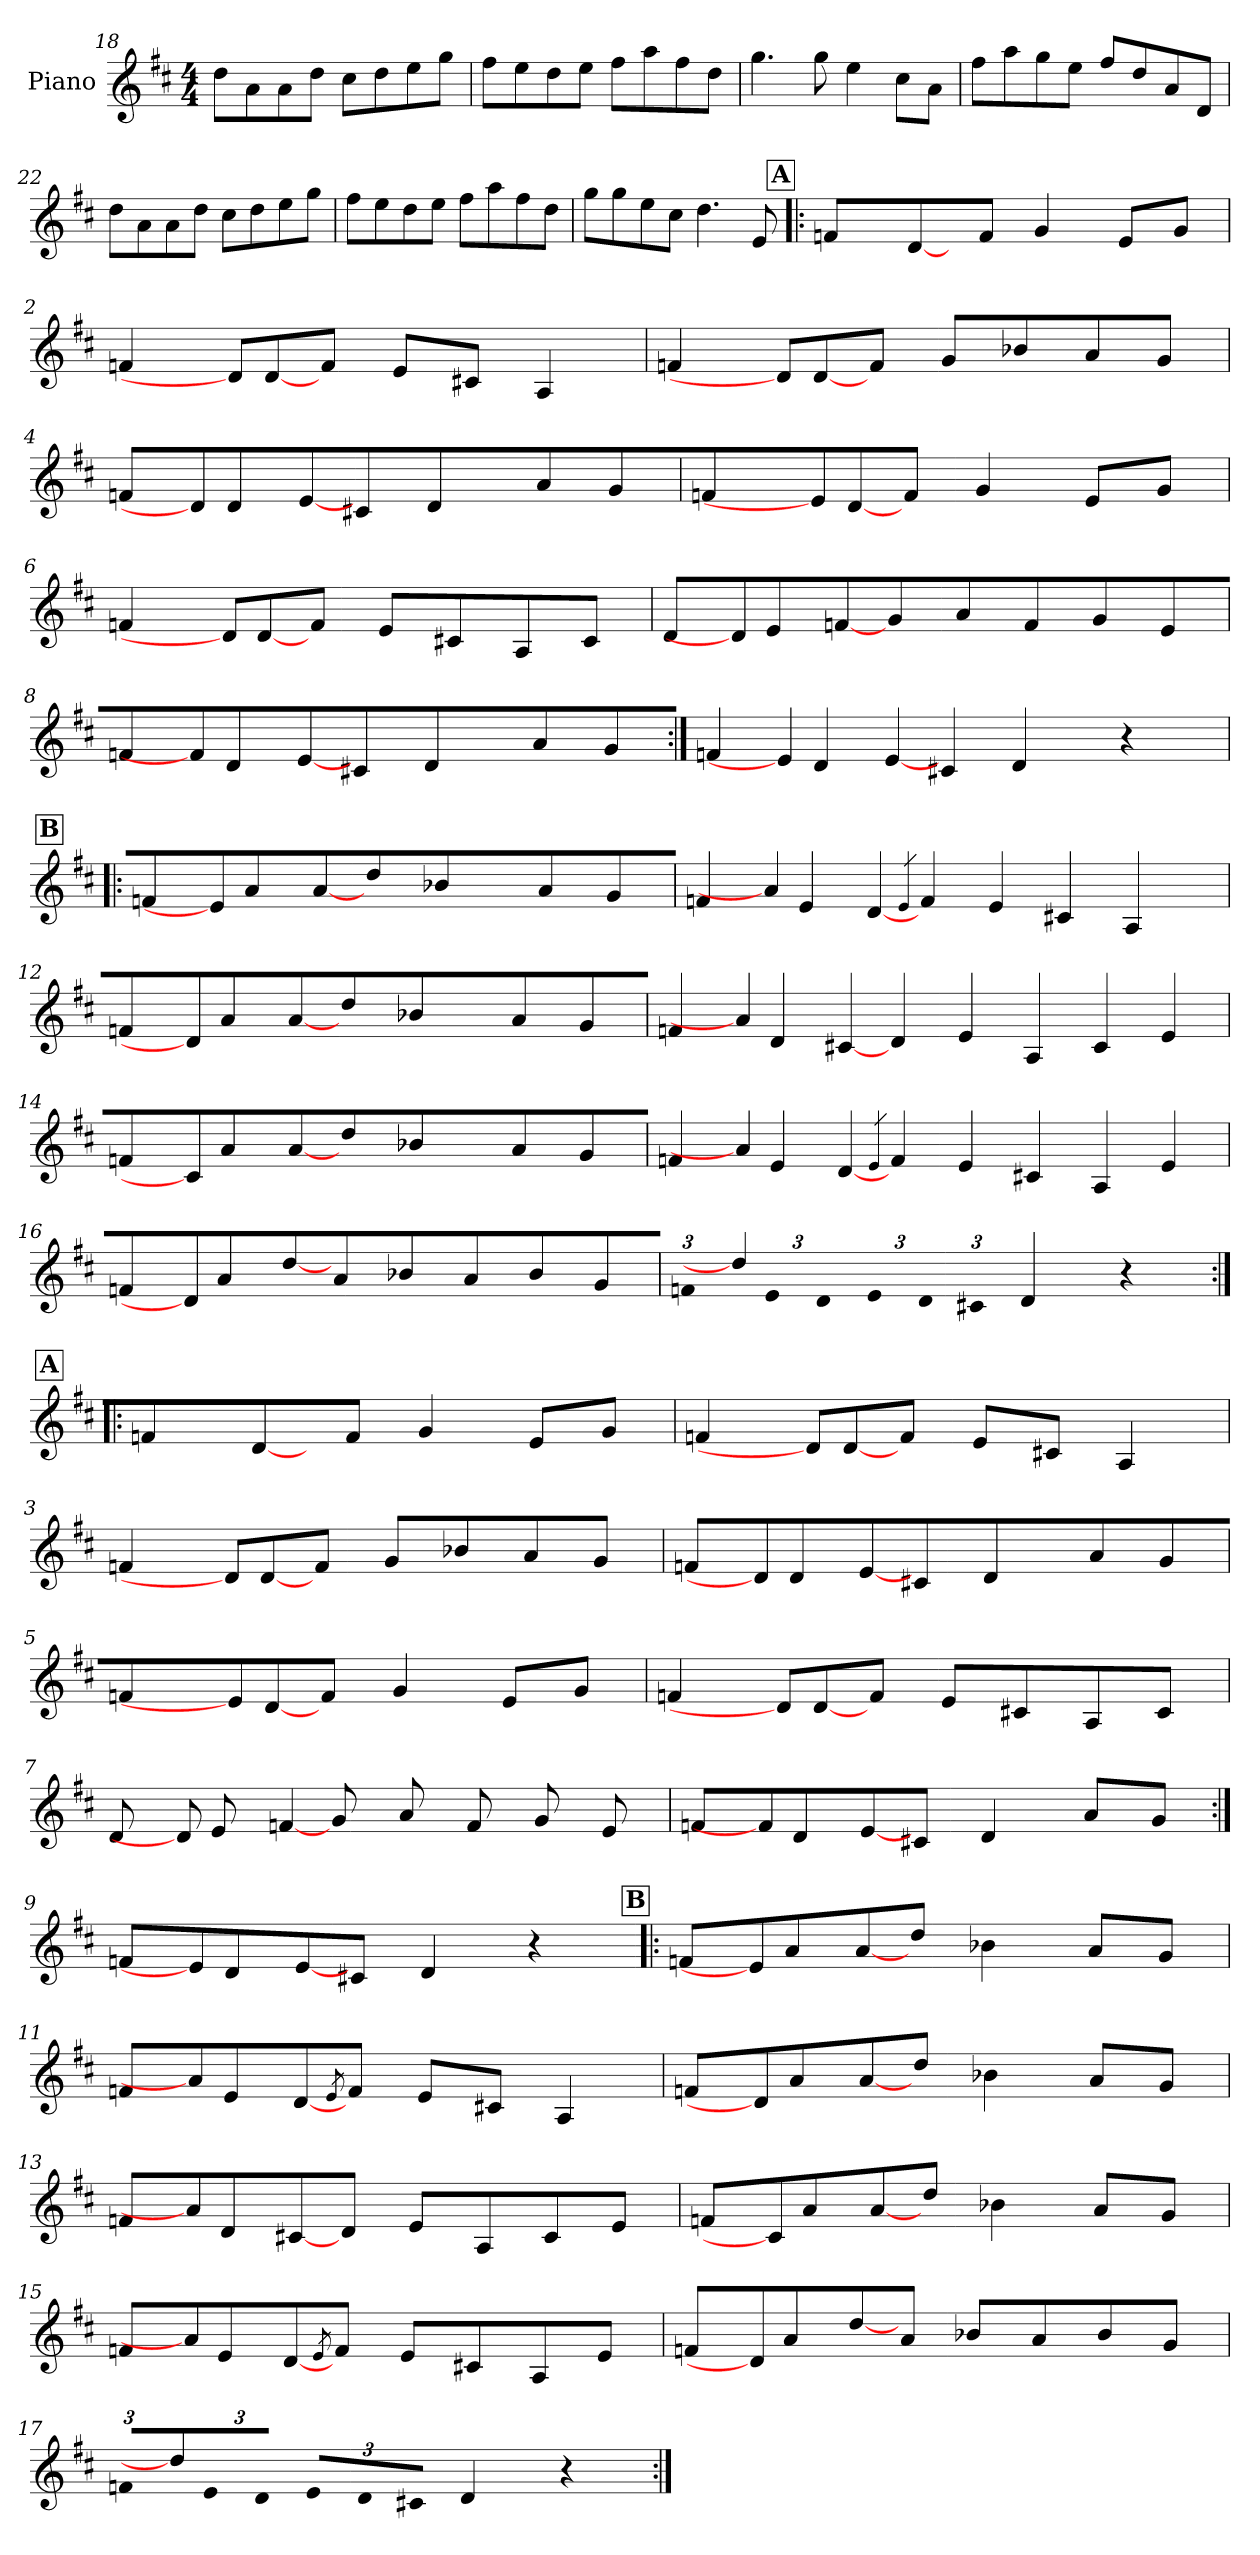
**kern
*part1
*staff1
*I"Piano
*I'Pno.
*clefG2
*k[f#c#]
*M4/4
=18
8dd\L
8a\
8a\
8dd\J
8cc#\L
8dd\
8ee\
8gg\J
=19
8ff#\L
8ee\
8dd\
8ee\J
8ff#\L
8aa\
8ff#\
8dd\J
=20
4.gg\
8gg\
4ee\
8cc#\L
8a\J
!!LO:LB:g=z
=21
8ff#\L
8aa\
8gg\
8ee\J
8ff#/L
8dd/
8a/
8d/J
=22
8dd\L
8a\
8a\
8dd\J
8cc#\L
8dd\
8ee\
8gg\J
=23
8ff#\L
8ee\
8dd\
8ee\J
8ff#\L
8aa\
8ff#\
8dd\J
=24
8gg\L
8gg\
8ee\
8cc#\J
4.dd\
8e/
!!LO:REH:place=s1:a:B:fs=14:t=A
=1!|:
!LO:N:vis=4
2.f/
[4d/
8ryy
!LO:N:vis=8
4.f/J
!LO:N:vis=4
2.g/
!LO:N:vis=8
4.e/L
!LO:N:vis=8
4.g/J
=2
!LO:N:vis=4
2.f/
8d/L]
[4d/
!LO:N:vis=8
4.f/J
!LO:N:vis=8
4.e/L
!LO:N:vis=8
4.c#X/J
!LO:N:vis=4
2.A/
=3
!LO:N:vis=4
2.f/
8d/L]
[4d/
!LO:N:vis=8
4.f/J
!LO:N:vis=8
4.g/L
!LO:N:vis=8
4.b-/
!LO:N:vis=8
4.a/
!LO:N:vis=8
4.g/J
=4
!LO:N:vis=8
4.f/L
8d/L]
!LO:N:vis=8
4.d/
[4e/
!LO:N:vis=8
4.c#X/J
!LO:N:vis=4
2.d/
!LO:N:vis=8
4.a/L
!LO:N:vis=8
4.g/J
!!LO:LB:g=z
=5
!LO:N:vis=4
2.f/
8e/]
[4d/
!LO:N:vis=8
4.f/J
!LO:N:vis=4
2.g/
!LO:N:vis=8
4.e/L
!LO:N:vis=8
4.g/J
=6
!LO:N:vis=4
2.f/
8d/L]
[4d/
!LO:N:vis=8
4.f/J
!LO:N:vis=8
4.e/L
!LO:N:vis=8
4.c#X/
!LO:N:vis=8
4.A/
!LO:N:vis=8
4.c#/J
=7
!LO:N:vis=8
4.d/L
8d/L]
!LO:N:vis=8
4.e/
[4f/
!LO:N:vis=8
4.g/J
!LO:N:vis=8
4.a/L
!LO:N:vis=8
4.f/
!LO:N:vis=8
4.g/
!LO:N:vis=8
4.e/J
=8
!LO:N:vis=8
4.f/L
8f/]
!LO:N:vis=8
4.d/
[4e/
!LO:N:vis=8
4.c#X/J
!LO:N:vis=4
2.d/
!LO:N:vis=8
4.a/L
!LO:N:vis=8
4.g/J
=9:|!
!LO:N:vis=8
4.f/L
8e/]
!LO:N:vis=8
4.d/
[4e/
!LO:N:vis=8
4.c#X/J
!LO:N:vis=4
2.d/
!LO:N:vis=4
2.r
!!LO:LB:g=z
!!LO:REH:place=s1:a:B:fs=14:t=B
=10!|:
!LO:N:vis=8
4.f/L
8e/]
!LO:N:vis=8
4.a/
[4a/
!LO:N:vis=8
4.dd/J
!LO:N:vis=4
2.b-\
!LO:N:vis=8
4.a/L
!LO:N:vis=8
4.g/J
=11
!LO:N:vis=8
4.f/L
8a/]
!LO:N:vis=8
4.e/
[4d/
8qe/
!LO:N:vis=8
4.f/J
!LO:N:vis=8
4.e/L
!LO:N:vis=8
4.c#X/J
!LO:N:vis=4
2.A/
=12
!LO:N:vis=8
4.f/L
8d/]
!LO:N:vis=8
4.a/
[4a/
!LO:N:vis=8
4.dd/J
!LO:N:vis=4
2.b-\
!LO:N:vis=8
4.a/L
!LO:N:vis=8
4.g/J
=13
!LO:N:vis=8
4.f/L
8a/]
!LO:N:vis=8
4.d/
[4c#X/
!LO:N:vis=8
4.d/J
!LO:N:vis=8
4.e/L
!LO:N:vis=8
4.A/
!LO:N:vis=8
4.c#/
!LO:N:vis=8
4.e/J
!!LO:LB:g=z
=14
!LO:N:vis=8
4.f/L
8c#/]
!LO:N:vis=8
4.a/
[4a/
!LO:N:vis=8
4.dd/J
!LO:N:vis=4
2.b-\
!LO:N:vis=8
4.a/L
!LO:N:vis=8
4.g/J
=15
!LO:N:vis=8
4.f/L
8a/]
!LO:N:vis=8
4.e/
[4d/
8qe/
!LO:N:vis=8
4.f/J
!LO:N:vis=8
4.e/L
!LO:N:vis=8
4.c#X/
!LO:N:vis=8
4.A/
!LO:N:vis=8
4.e/J
=16
!LO:N:vis=8
4.f/L
8d/]
!LO:N:vis=8
4.a/
[4dd/
!LO:N:vis=8
4.a/J
!LO:N:vis=8
4.b-/L
!LO:N:vis=8
4.a/
!LO:N:vis=8
4.b-/
!LO:N:vis=8
4.g/J
=17
*Xbrackettup
!LO:N:vis=8
6.f/L
8dd/]
!LO:N:vis=8
6.e/
!LO:N:vis=8
6.d/J
!LO:N:vis=8
6.e/L
!LO:N:vis=8
6.d/
!LO:N:vis=8
6.c#X/J
!LO:N:vis=4
2.d/
!LO:N:vis=4
2.r
!!LO:REH:place=s1:a:B:fs=14:t=A
=1:|!|:
!LO:N:vis=4
2.f/
[4d/
8ryy
!LO:N:vis=8
4.f/J
!LO:N:vis=4
2.g/
!LO:N:vis=8
4.e/L
!LO:N:vis=8
4.g/J
=2
!LO:N:vis=4
2.f/
8d/L]
[4d/
!LO:N:vis=8
4.f/J
!LO:N:vis=8
4.e/L
!LO:N:vis=8
4.c#X/J
!LO:N:vis=4
2.A/
=3
!LO:N:vis=4
2.f/
8d/L]
[4d/
!LO:N:vis=8
4.f/J
!LO:N:vis=8
4.g/L
!LO:N:vis=8
4.b-/
!LO:N:vis=8
4.a/
!LO:N:vis=8
4.g/J
=4
!LO:N:vis=8
4.f/L
8d/L]
!LO:N:vis=8
4.d/
[4e/
!LO:N:vis=8
4.c#X/J
!LO:N:vis=4
2.d/
!LO:N:vis=8
4.a/L
!LO:N:vis=8
4.g/J
!!LO:LB:g=z
=5
!LO:N:vis=4
2.f/
8e/]
[4d/
!LO:N:vis=8
4.f/J
!LO:N:vis=4
2.g/
!LO:N:vis=8
4.e/L
!LO:N:vis=8
4.g/J
=6
!LO:N:vis=4
2.f/
8d/L]
[4d/
!LO:N:vis=8
4.f/J
!LO:N:vis=8
4.e/L
!LO:N:vis=8
4.c#X/
!LO:N:vis=8
4.A/
!LO:N:vis=8
4.c#/J
=7
!LO:N:vis=8
4.d/L
8d/L]
!LO:N:vis=8
4.e/
[4f/
!LO:N:vis=8
4.g/J
!LO:N:vis=8
4.a/L
!LO:N:vis=8
4.f/
!LO:N:vis=8
4.g/
!LO:N:vis=8
4.e/J
=8
!LO:N:vis=8
4.f/L
8f/]
!LO:N:vis=8
4.d/
[4e/
!LO:N:vis=8
4.c#X/J
!LO:N:vis=4
2.d/
!LO:N:vis=8
4.a/L
!LO:N:vis=8
4.g/J
=9:|!
!LO:N:vis=8
4.f/L
8e/]
!LO:N:vis=8
4.d/
[4e/
!LO:N:vis=8
4.c#X/J
!LO:N:vis=4
2.d/
!LO:N:vis=4
2.r
!!LO:LB:g=z
!!LO:REH:place=s1:a:B:fs=14:t=B
=10!|:
!LO:N:vis=8
4.f/L
8e/]
!LO:N:vis=8
4.a/
[4a/
!LO:N:vis=8
4.dd/J
!LO:N:vis=4
2.b-\
!LO:N:vis=8
4.a/L
!LO:N:vis=8
4.g/J
=11
!LO:N:vis=8
4.f/L
8a/]
!LO:N:vis=8
4.e/
[4d/
8qe/
!LO:N:vis=8
4.f/J
!LO:N:vis=8
4.e/L
!LO:N:vis=8
4.c#X/J
!LO:N:vis=4
2.A/
=12
!LO:N:vis=8
4.f/L
8d/]
!LO:N:vis=8
4.a/
[4a/
!LO:N:vis=8
4.dd/J
!LO:N:vis=4
2.b-\
!LO:N:vis=8
4.a/L
!LO:N:vis=8
4.g/J
=13
!LO:N:vis=8
4.f/L
8a/]
!LO:N:vis=8
4.d/
[4c#X/
!LO:N:vis=8
4.d/J
!LO:N:vis=8
4.e/L
!LO:N:vis=8
4.A/
!LO:N:vis=8
4.c#/
!LO:N:vis=8
4.e/J
!!LO:LB:g=z
=14
!LO:N:vis=8
4.f/L
8c#/]
!LO:N:vis=8
4.a/
[4a/
!LO:N:vis=8
4.dd/J
!LO:N:vis=4
2.b-\
!LO:N:vis=8
4.a/L
!LO:N:vis=8
4.g/J
=15
!LO:N:vis=8
4.f/L
8a/]
!LO:N:vis=8
4.e/
[4d/
8qe/
!LO:N:vis=8
4.f/J
!LO:N:vis=8
4.e/L
!LO:N:vis=8
4.c#X/
!LO:N:vis=8
4.A/
!LO:N:vis=8
4.e/J
=16
!LO:N:vis=8
4.f/L
8d/]
!LO:N:vis=8
4.a/
[4dd/
!LO:N:vis=8
4.a/J
!LO:N:vis=8
4.b-/L
!LO:N:vis=8
4.a/
!LO:N:vis=8
4.b-/
!LO:N:vis=8
4.g/J
=17
!LO:N:vis=8
6.f/L
8dd/]
!LO:N:vis=8
6.e/
!LO:N:vis=8
6.d/J
!LO:N:vis=8
6.e/L
!LO:N:vis=8
6.d/
!LO:N:vis=8
6.c#X/J
!LO:N:vis=4
2.d/
!LO:N:vis=4
2.r
=:|!
*-
